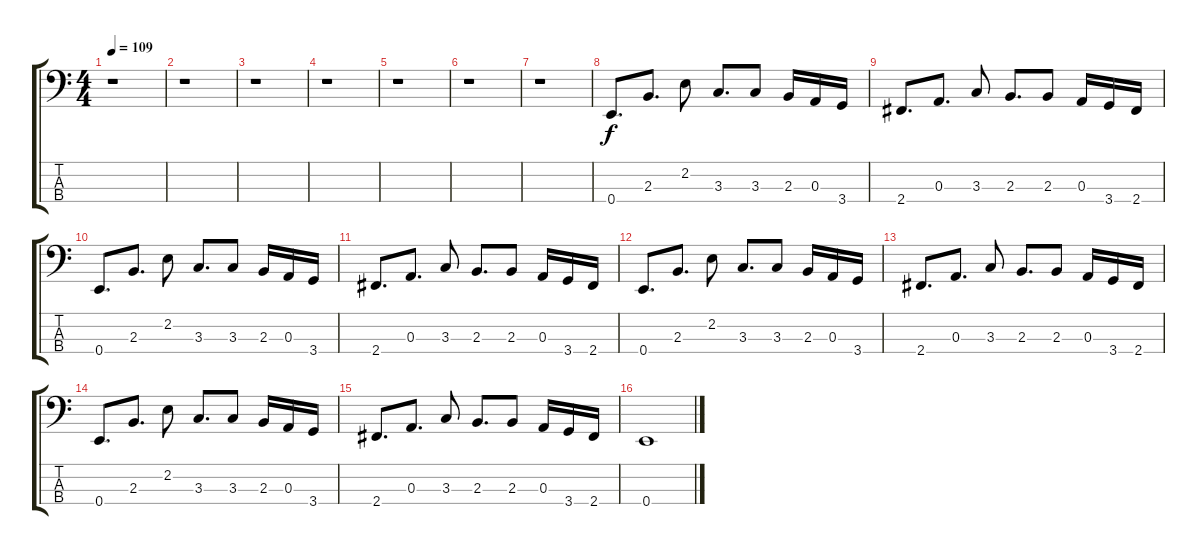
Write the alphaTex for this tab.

\track "" {instrument fretlessbass}
\staff {score tabs}
\tuning (G2 D2 A1 E1) {hide}
\ts (4 4)
\tempo 109
\clef f4
\ks c
r.1{dy f} |
r.1 |
r.1 |
r.1 |
r.1 |
r.1 |
r.1 |
0.4.8{d} 2.3.8{d} 2.2.8 3.3.8{d} 3.3.8 2.3.16 0.3.16 3.4.16 |
2.4.8{d} 0.3.8{d} 3.3.8 2.3.8{d} 2.3.8 0.3.16 3.4.16 2.4.16 |
0.4.8{d} 2.3.8{d} 2.2.8 3.3.8{d} 3.3.8 2.3.16 0.3.16 3.4.16 |
2.4.8{d} 0.3.8{d} 3.3.8 2.3.8{d} 2.3.8 0.3.16 3.4.16 2.4.16 |
0.4.8{d} 2.3.8{d} 2.2.8 3.3.8{d} 3.3.8 2.3.16 0.3.16 3.4.16 |
2.4.8{d} 0.3.8{d} 3.3.8 2.3.8{d} 2.3.8 0.3.16 3.4.16 2.4.16 |
0.4.8{d} 2.3.8{d} 2.2.8 3.3.8{d} 3.3.8 2.3.16 0.3.16 3.4.16 |
2.4.8{d} 0.3.8{d} 3.3.8 2.3.8{d} 2.3.8 0.3.16 3.4.16 2.4.16 |
0.4.1
